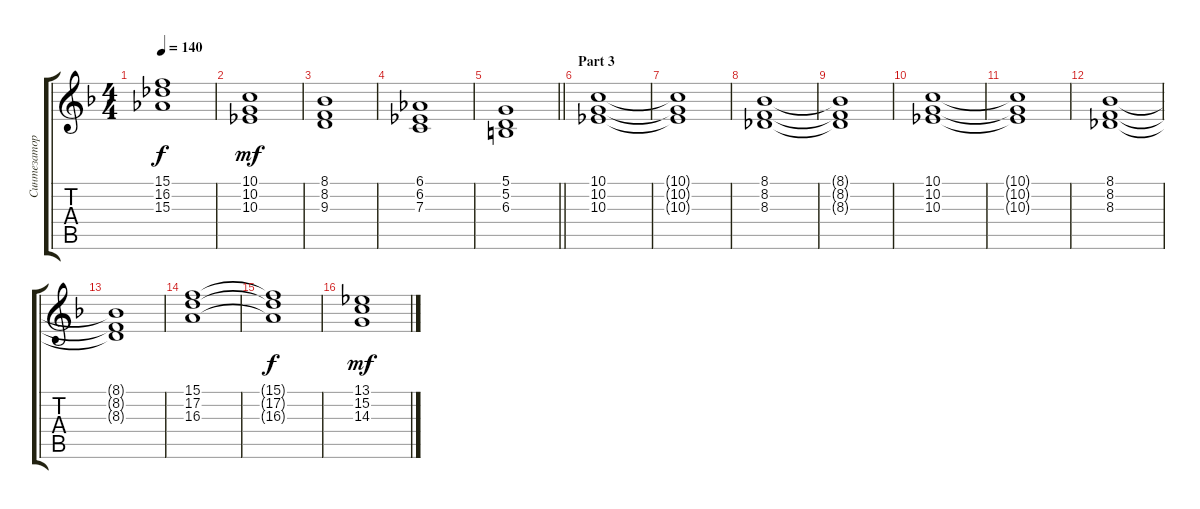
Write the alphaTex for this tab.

\track ("Синтезатор" "Синтезатор") {instrument pad7halo}
\staff {score tabs}
\tuning (D4 A3 F3 C3 G2 D2) {hide}
\ts (4 4)
\tempo 140
\clef g2
\ks dminor
(15.1{t} 16.2{t} 15.3{t}).1{dy f} |
(10.1 10.2 10.3).1{dy mf} |
(8.1 8.2 9.3).1 |
(6.1 6.2 7.3).1 |
\barLineRight lightlight
(5.1 5.2 6.3).1 |
\section ("" "Part 3")
(10.1 10.2 10.3).1 |
(10.1{t} 10.2{t} 10.3{t}).1 |
(8.1 8.2 8.3).1 |
(8.1{t} 8.2{t} 8.3{t}).1 |
(10.1 10.2 10.3).1 |
(10.1{t} 10.2{t} 10.3{t}).1 |
(8.1 8.2 8.3).1 |
(8.1{t} 8.2{t} 8.3{t}).1 |
(15.1 17.2 16.3).1 |
(15.1{t} 17.2{t} 16.3{t}).1{dy f} |
(13.1 15.2 14.3).1{dy mf}
